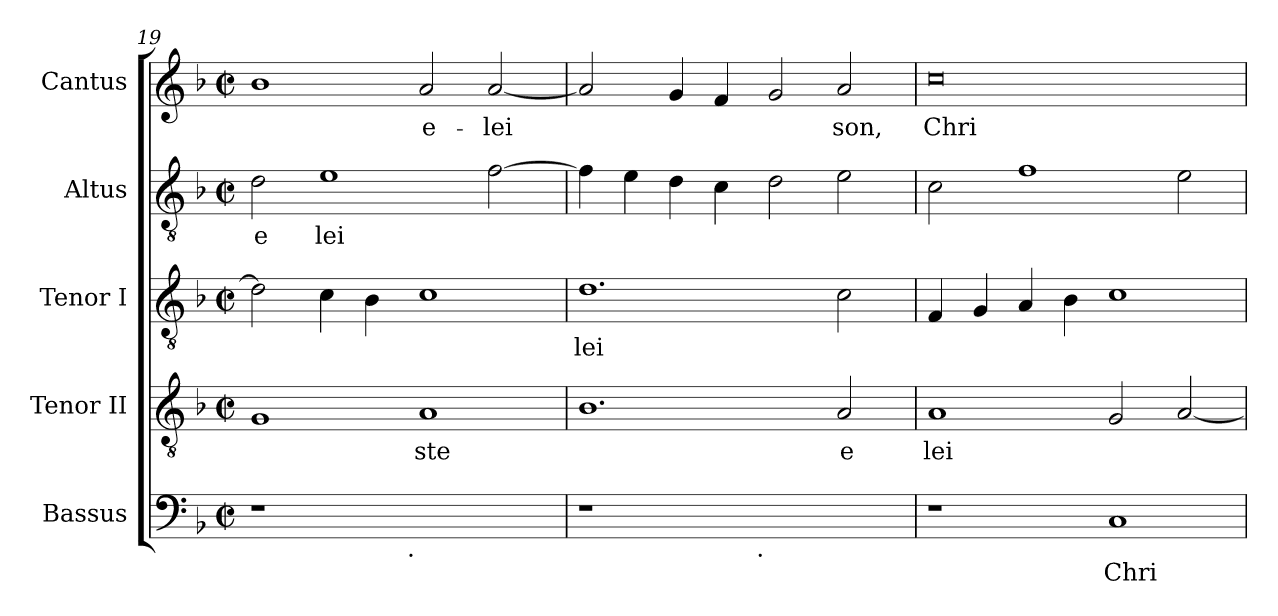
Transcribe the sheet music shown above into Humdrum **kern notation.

**kern	**text	**kern	**text	**kern	**text	**kern	**text	**kern	**text
*part5	*part5	*part4	*part4	*part3	*part3	*part2	*part2	*part1	*part1
*staff5	*staff5	*staff4	*staff4	*staff3	*staff3	*staff2	*staff2	*staff1	*staff1
*I"Bassus	*	*I"Tenor II	*	*I"Tenor I	*	*I"Altus	*	*I"Cantus	*
*I'B	*	*I'T II	*	*I'T I	*	*I'A	*	*I'C	*
*clefF4	*	*clefGv2	*	*clefGv2	*	*clefGv2	*	*clefG2	*
*k[b-]	*	*k[b-]	*	*k[b-]	*	*k[b-]	*	*k[b-]	*
*F:	*	*F:	*	*F:	*	*F:	*	*F:	*
*M2/2	*	*M2/2	*	*M2/2	*	*M2/2	*	*M2/2	*
*met(c|)	*	*met(c|)	*	*met(c|)	*	*met(c|)	*	*met(c|)	*
=19	=19	=19	=19	=19	=19	=19	=19	=19	=19
!	!	!	!LO:LY:b:cj	!	!LO:LY:b:cj	!	!LO:LY:b:cj	!	!LO:LY:b:cj
*^	*	*	*	*	*	*	*	*	*
1r	2ryy	.	1G	--	2d\]	.	2d\	e	1b-	.
!	!	!	!	!	!	!LO:LY:b:cj	!	!LO:LY:b:cj	!	!
.	4...ryy	.	.	.	4c\	.	1e	lei	.	.
!	!	!	!	!	!	!LO:LY:b:cj	!	!	!	!
.	.	.	.	.	4B-\	.	.	.	.	.
!	!LO:TX:b:t=.	!	!	!	!	!	!	!	!	!
.	1ryy	.	.	.	.	.	.	.	.	.
!	!	!	!	!LO:LY:b:cj	!	!LO:LY:b:cj	!	!	!	!LO:LY:b:cj
1ryy	.	.	1A	-ste	1c	.	.	.	2a/	e-
!	!	!	!	!	!	!	!	!LO:LY:b:cj	!	!LO:LY:b:cj
.	.	.	.	.	.	.	[>2f\	.	[>2a/	-lei-
.	32ryy	.	.	.	.	.	.	.	.	.
!!LO:PB:g=z
=20	=20	=20	=20	=20	=20	=20	=20	=20	=20	=20
!	!	!	!	!LO:LY:b:cj	!	!LO:LY:b:cj	!	!LO:LY:b:cj	!	!LO:LY:b:cj
1r	2ryy	.	1.B-	.	1.d	lei-	4f\]	.	2a/]	--
!	!	!	!	!	!	!	!	!LO:LY:b:cj	!	!
.	.	.	.	.	.	.	4e\	.	.	.
!	!	!	!	!	!	!	!	!LO:LY:b:cj	!	!LO:LY:b:cj
.	4...ryy	.	.	.	.	.	4d\	.	4g/	--
!	!	!	!	!	!	!	!	!LO:LY:b:cj	!	!LO:LY:b:cj
.	.	.	.	.	.	.	4c\	.	4f/	--
!	!LO:TX:b:t=.	!	!	!	!	!	!	!	!	!
.	1ryy	.	.	.	.	.	.	.	.	.
!	!	!	!	!	!	!	!	!LO:LY:b:cj	!	!LO:LY:b:cj
1ryy	.	.	.	.	.	.	2d\	.	2g/	--
!	!	!	!	!LO:LY:b:cj	!	!LO:LY:b:cj	!	!LO:LY:b:cj	!	!LO:LY:b:cj
.	.	.	2A/	e	2c\	--	2e\	.	2a/	-son,
.	32ryy	.	.	.	.	.	.	.	.	.
=21	=21	=21	=21	=21	=21	=21	=21	=21	=21	=21
!	!	!	!	!LO:LY:b:cj	!	!LO:LY:b:cj	!	!LO:LY:b:cj	!	!LO:LY:b:cj
*v	*v	*	*	*	*	*	*	*	*	*
1r	.	1A	lei	4F/	--	2c\	.	0cc	Chri-
!	!	!	!	!	!LO:LY:b:cj	!	!	!	!
.	.	.	.	4G/	--	.	.	.	.
!	!	!	!	!	!LO:LY:b:cj	!	!LO:LY:b:cj	!	!
.	.	.	.	4A/	--	1f	.	.	.
!	!	!	!	!	!LO:LY:b:cj	!	!	!	!
.	.	.	.	4B-\	--	.	.	.	.
!	!LO:LY:b:cj	!	!LO:LY:b:cj	!	!LO:LY:b:cj	!	!	!	!
1C	Chri	2G/	.	1c	--	.	.	.	.
!	!	!	!LO:LY:b:cj	!	!	!	!LO:LY:b:cj	!	!
.	.	[<2A/	.	.	.	2e\	.	.	.
=	=	=	=	=	=	=	=	=	=
*-	*-	*-	*-	*-	*-	*-	*-	*-	*-
